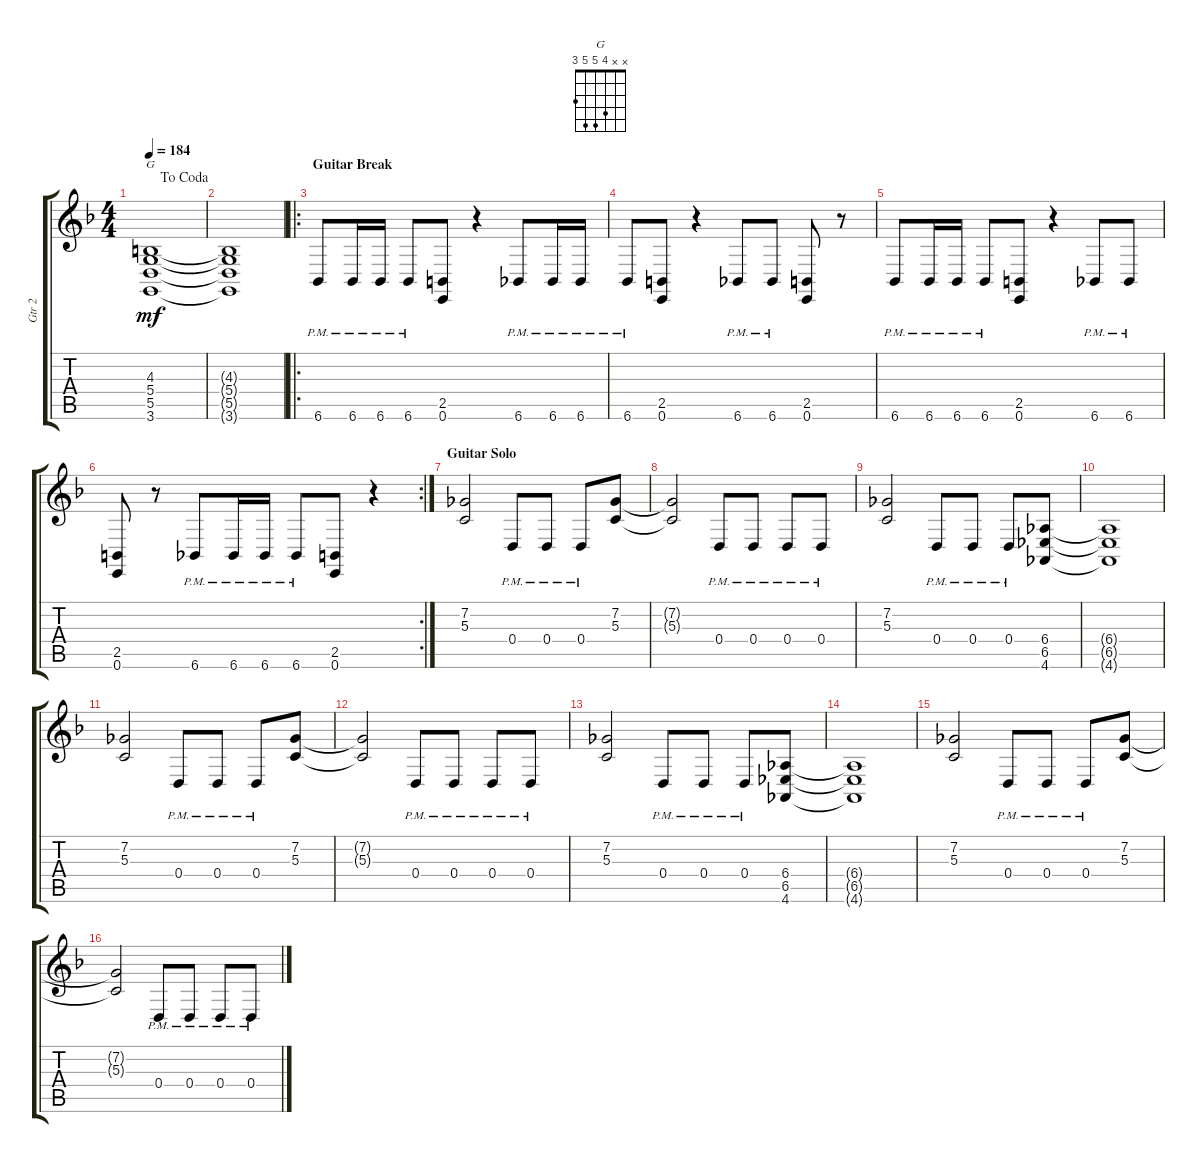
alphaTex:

\track ("Gtr 2" "Gtr 2") {instrument acousticgrandpiano}
\staff {score tabs}
\tuning (E4 B3 G3 D3 A2 E2) {hide}
\chord ("G" x x 4 5 5 3)
\ts (4 4)
\jump dacoda
\tempo 184
\clef g2
\ks f
(4.3 5.4 5.5 3.6).1{ch "G" dy mf} |
(4.3{t} 5.4{t} 5.5{t} 3.6{t}).1 |
\ro
\section ("" "Guitar Break")
6.6{pm}.8 6.6{pm}.16 6.6{pm}.16 6.6{pm}.8 (2.5 0.6).8 r.4 6.6{pm}.8 6.6{pm}.16 6.6{pm}.16 |
6.6{pm}.8 (2.5 0.6).8 r.4 6.6{pm}.8 6.6{pm}.8 (2.5 0.6).8 r.8 |
6.6{pm}.8 6.6{pm}.16 6.6{pm}.16 6.6{pm}.8 (2.5 0.6).8 r.4 6.6{pm}.8 6.6{pm}.8 |
\rc 2
(2.5 0.6).8 r.8 6.6{pm}.8 6.6{pm}.16 6.6{pm}.16 6.6{pm}.8 (2.5 0.6).8 r.4 |
\section ("" "Guitar Solo")
(7.2 5.3).2 0.4{pm}.8 0.4{pm}.8 0.4{pm}.8 (7.2 5.3).8 |
(7.2{t} 5.3{t}).2 0.4{pm}.8 0.4{pm}.8 0.4{pm}.8 0.4{pm}.8 |
(7.2 5.3).2 0.4{pm}.8 0.4{pm}.8 0.4{pm}.8 (6.4 6.5 4.6).8 |
(6.4{t} 6.5{t} 4.6{t}).1 |
(7.2 5.3).2 0.4{pm}.8 0.4{pm}.8 0.4{pm}.8 (7.2 5.3).8 |
(7.2{t} 5.3{t}).2 0.4{pm}.8 0.4{pm}.8 0.4{pm}.8 0.4{pm}.8 |
(7.2 5.3).2 0.4{pm}.8 0.4{pm}.8 0.4{pm}.8 (6.4 6.5 4.6).8 |
(6.4{t} 6.5{t} 4.6{t}).1 |
(7.2 5.3).2 0.4{pm}.8 0.4{pm}.8 0.4{pm}.8 (7.2 5.3).8 |
(7.2{t} 5.3{t}).2 0.4{pm}.8 0.4{pm}.8 0.4{pm}.8 0.4{pm}.8
